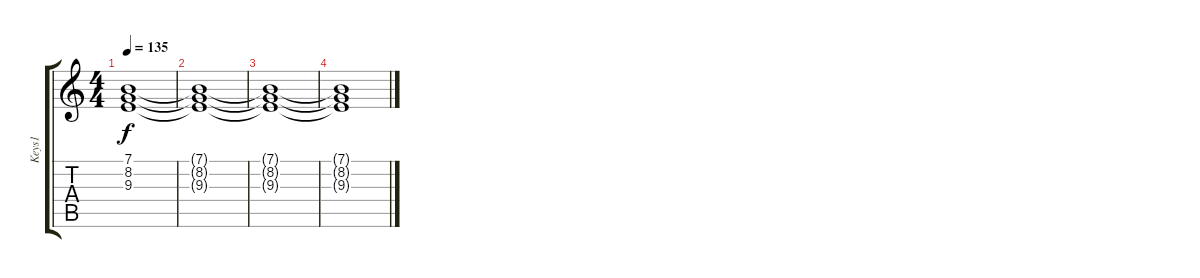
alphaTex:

\track ("Keys1" "Keys1") {instrument synthstrings1}
\staff {score tabs}
\tuning (E4 B3 G3 D3 A2 E2) {hide}
\ts (4 4)
\tempo 135
\clef g2
\ks c
(7.1{t} 8.2{t} 9.3{t}).1{dy f} |
(7.1{t} 8.2{t} 9.3{t}).1 |
(7.1{t} 8.2{t} 9.3{t}).1 |
(7.1{t} 8.2{t} 9.3{t}).1
